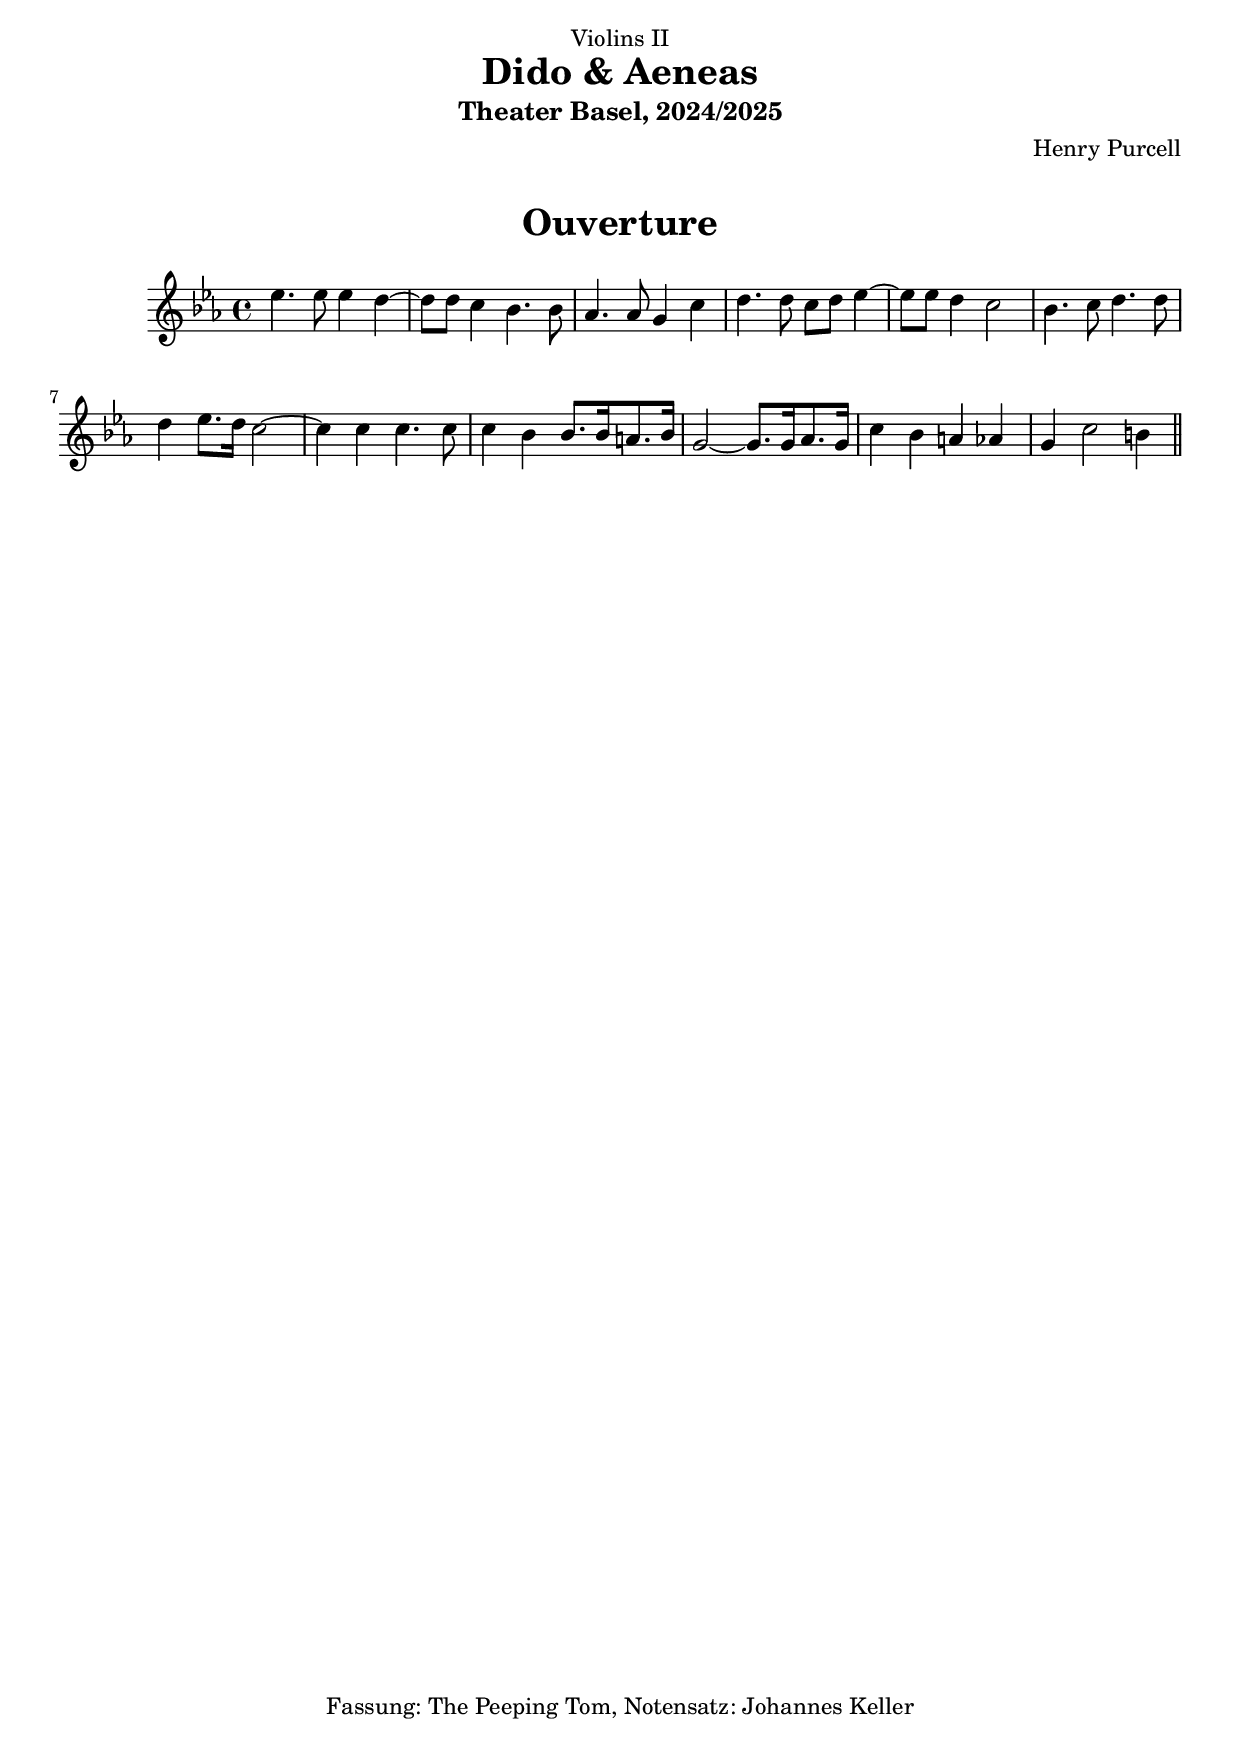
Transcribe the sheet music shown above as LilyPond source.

\version "2.24.4"

\include "global-definitions.ly"
vnIIOuverture = \relative es'' {
  \time 4/4
  \key c \minor
  es4. es8 es4 d~ |
  d8 d c4 bes4. bes8 |
  as4. as8 g4 c |
  d4. d8 c d es4~ |
  es8 es d4 c2 |
  bes4. c8 d4. d8 |
  d4 es8. d16 c2~ |
  c4 c c4. c8 |
  c4 bes bes8.[ bes16 a8. bes16] |
  g2~ g8.[ g16 as8. g16] |
  c4 bes a as |
  g4 c2 b4 \bar "||"
}



\book {
  \partbookVnIIPaperBlock

  \titlePartbook

  \markup { \vspace #1 }

  \score {
    \partbookTitleOuverture
    <<
      \new Voice { \vnIIOuverture }
    >>
  }
}